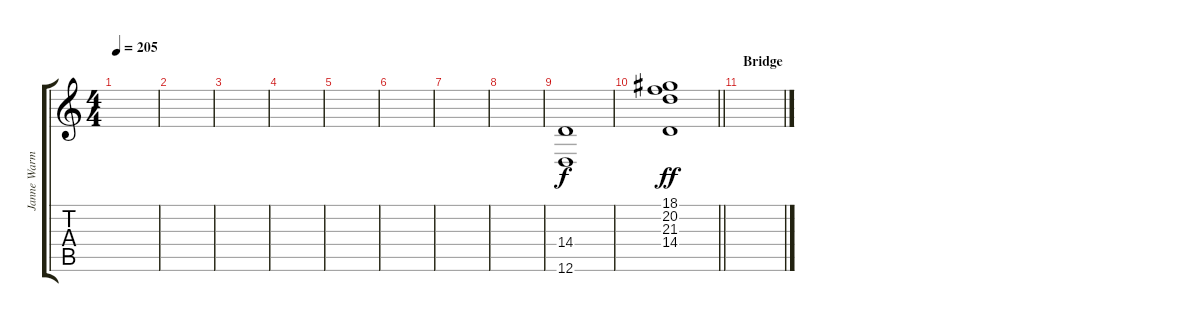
\track ("Janne Warman" "Janne Warm") {instrument stringensemble1}
\staff {score tabs}
\tuning (D4 A3 F3 C3 G2 D2) {hide}
\ts (4 4)
\tempo 205
\clef g2
\ks c
|
|
|
|
|
|
|
|
(14.4 12.6).1{instrument tubularbells} |
\barLineRight lightlight
(18.1 20.2 21.3 14.4).1{dy ff instrument tubularbells} |
\section ("" "Bridge")
